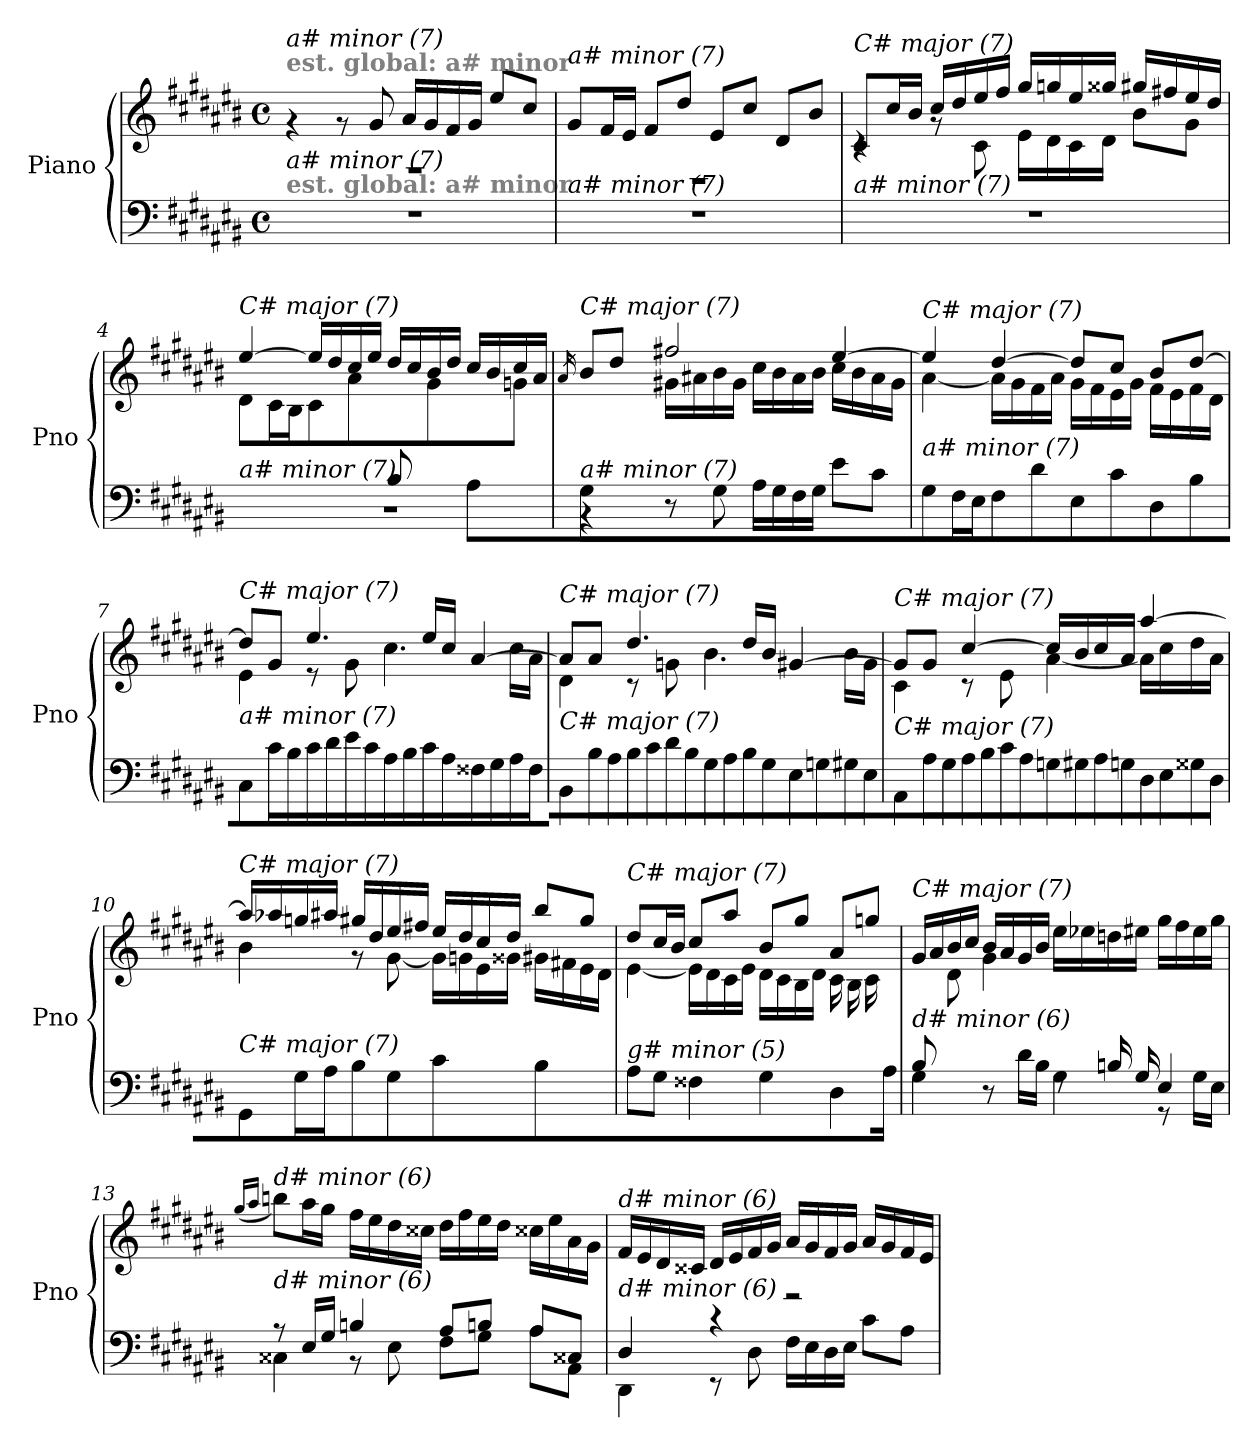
**kern	**kern
*part1	*part1
*staff2	*staff1
*I"Piano	*
*I'Pno	*
*clefF4	*clefG2
*k[f#c#g#d#a#e#b#]	*k[f#c#g#d#a#e#b#]
*M4/4	*M4/4
*met(c)	*met(c)
=1	=1
*	*^
!	!LO:TX:a:B:color=#808080:t=est. global&colon; a# minor	!
!	!LO:TX:i:t=a# minor (7)	!
!LO:TX:a:B:color=#808080:t=est. global&colon; a# minor	!	!
!LO:TX:i:t=a# minor (7)	!	!
1r	1rF	4rg
.	.	8rg
.	.	8g#/
.	.	16a#/LL
.	.	16g#/
.	.	16f#/
.	.	16g#/JJ
.	.	8ee#/L
.	.	8cc#/J
=2	=2	=2
!	!LO:TX:i:t=a# minor (7)	!
!LO:TX:i:t=a# minor (7)	!	!
1r	1rD	8g#/L
.	.	16f#/L
.	.	16e#/JJ
.	.	8f#/L
.	.	8dd#/J
.	.	8e#/L
.	.	8cc#/J
.	.	8d#/L
.	.	8b#/J
=3	=3	=3
!	!LO:TX:i:t=C# major (7)	!
!LO:TX:i:t=a# minor (7)	!	!
1r	8c#/L	4rc
.	16cc#/L	.
.	16b#/JJ	.
.	16cc#/LL	8rg
.	16dd#/	.
.	16ee#/	8c#\
.	16ff#/JJ	.
.	16gg#/LL	16e#\LL
.	16ggni/	16d#\
.	16ee#/	16c#\
.	16gg##i/JJ	16d#\JJ
.	16gg#/LL	8b#\L
.	16ff#X/	.
.	16ee#/	8g#\J
.	16dd#/JJ	.
!!LO:LB:g=z	!!
=4	=4	=4
*^	*	*
!	!	!LO:TX:i:t=C# major (7)	!
!LO:TX:i:t=a# minor (7)	!	!	!
2ryy	1r	[4ee#/	8d#\L
.	.	.	16c#\L
.	.	.	16B#\JJ
.	.	16ee#/LL]	8c#\L
.	.	16dd#/	.
.	.	16cc#/	8a#\J
.	.	16ee#/JJ	.
8B#/L	.	16dd#/LL	8ryy
.	.	16cc#/	.
8ryy	.	16b#/	8g#\J
.	.	16dd#/JJ	.
8A#/L	.	16cc#/LL	8ryy
.	.	16b#/	.
8ryy	.	16cc#/	8gni\J
.	.	16a#/JJ	.
=5	=5	=5	=5
.	.	16qa#/	.
!	!	!LO:TX:i:t=C# major (7)	!
!LO:TX:i:t=a# minor (7)	!	!	!
8G#/L	4rBB	8b#/L	8ryy
2..ryy	.	8dd#/J	16a-Xj\L
.	.	.	16gni\JJ
.	8r	2ff#X/	16g#\LL
.	.	.	16a#\
.	8G#\	.	16b#\
.	.	.	16g#\JJ
.	16A#\LL	.	16cc#\LL
.	16G#\	.	16b#\
.	16F#\	.	16a#\
.	16G#\JJ	.	16b#\JJ
.	8e#\L	[4ee#/	16cc#\LL
.	.	.	16b#\
.	8c#\J	.	16a#\
.	.	.	16g#\JJ
*v	*v	*	*
=6	=6	=6
!	!LO:TX:i:t=C# major (7)	!
!LO:TX:i:t=a# minor (7)	!	!
8G#\L	4ee#/]	[4a#\
16F#\L	.	.
16E#\JJ	.	.
8F#\L	[4dd#/	16a#\LL]
.	.	16g#\
8d#\J	.	16f#\
.	.	16a#\JJ
8E#\L	8dd#/L]	16g#\LL
.	.	16f#\
8c#\J	8cc#/J	16e#\
.	.	16g#\JJ
8D#\L	8b#/L	16f#\LL
.	.	16e#\
8B#\J	[8dd#/J	16f#\
.	.	16d#\JJ
!!LO:LB:g=z	!!
=7	=7	=7
!	!LO:TX:i:t=C# major (7)	!
!LO:TX:i:t=a# minor (7)	!	!
8C#\L	8dd#/L]	4e#\
16c#\L	8g#/J	.
16B#\JJ	.	.
16c#\LL	4.ee#/	8r
16d#\	.	.
16e#\	.	8g#\
16c#\JJ	.	.
16A#\LL	.	4.cc#\
16B#\	.	.
16c#\	16ee#/LL	.
16A#\JJ	16cc#/JJ	.
16F##X\LL	[4a#/	.
16G#\	.	.
16A#\	.	16cc#\LL
16F##\JJ	.	16a#\JJ
=8	=8	=8
!	!LO:TX:i:t=C# major (7)	!
!LO:TX:i:t=C# major (7)	!	!
8BB#\L	8a#/L]	4d#\
16B#\L	8a#/J	.
16A#\JJ	.	.
16B#\LL	4.dd#/	8r
16c#\	.	.
16d#\	.	8gni\
16B#\JJ	.	.
16G#\LL	.	4.b#\
16A#\	.	.
16B#\	16dd#/LL	.
16G#\JJ	16b#/JJ	.
16E#\LL	[4g#/	.
16Gni\	.	.
16G#\	.	16b#\LL
16E#\JJ	.	16g#\JJ
=9	=9	=9
!	!LO:TX:i:t=C# major (7)	!
!LO:TX:i:t=C# major (7)	!	!
8AA#\L	8g#/L]	4c#\
16A#\L	8g#/J	.
16G#\JJ	.	.
16A#\LL	[4cc#/	8r
16B#\	.	.
16c#\	.	8e#\
16A#\JJ	.	.
16Gni\LL	16cc#/LL]	[4a#\
16G#\	16b#/	.
16A#\	16cc#/	.
16Gni\JJ	16a#/JJ	.
16D#\LL	[4aa#/	16a#\LL]
16E#\	.	16cc#\
16G##Xi\	.	16dd#\
16D#\JJ	.	16a#\JJ
!!LO:LB:g=z	!!
=10	=10	=10
!	!LO:TX:i:t=C# major (7)	!
!LO:TX:i:t=C# major (7)	!	!
8GG#\L	16aa#/LL]	4b#\
.	16aa-Xj/	.
16G#\L	16ggni/	.
16A#\JJ	16aa#/JJ	.
8B#\L	16gg#/LL	8r
.	16dd#/	.
8G#\J	16ee#/	[8g#\
.	16ff#X/JJ	.
4c#\	16ee#/LL	16g#\LL]
.	16dd#/	16gni\
.	16cc#/	16e#\
.	16dd#/JJ	16g##i\JJ
4B#\	8bb#/L	16g#\LL
.	.	16f#X\
.	8gg#/J	16e#\
.	.	16d#\JJ
=11	=11	=11
*^	*	*
!	!	!LO:TX:i:t=C# major (7)	!
!LO:TX:i:t=g# minor (5)	!	!	!
2...ryy	8A#\L	8dd#/L	[4e#\
.	8G#\J	16cc#/L	.
.	.	16b#/JJ	.
.	4F##X\	8cc#/L	16e#\LL]
.	.	.	16d#\
.	.	8aa#/J	16c#\
.	.	.	16e#\JJ
.	4G#\	8b#/L	16d#\LL
.	.	.	16c#\
.	.	8gg#/J	16B#\
.	.	.	16d#\JJ
.	4D#\	8a#/L	16c#\LL
.	.	.	16B#\
.	.	8ggni/J	16c#\
16A#/JJ	.	.	16ryy
=12	=12	=12	=12
!	!	!LO:TX:i:t=C# major (7)	!
!LO:TX:i:t=d# minor (6)	!	!	!
8B#/L	4G#\	16g#/LL	8ryy
.	.	16a#/	.
4.ryy	.	16b#/	8d#\J
.	.	16cc#/JJ	.
.	8r	16b#/LL	4g#\
.	.	16a#/	.
.	16d#\LL	16g#/	.
.	16B#\JJ	16b#/JJ	.
8rF	4G#\	16ee#\LL	2ryy
.	.	16ee-Xj\	.
16Bn/LL	.	16ddni\	.
16G#/JJ	.	16ee#\JJ	.
4E#/	8r	16gg#\LL	.
.	.	16ff#\	.
.	16G#\LL	16ee#\	.
.	16E#\JJ	16gg#\JJ	.
*	*	*v	*v
!!LO:LB:g=z
=13	=13	=13
.	.	(16qgg#/LL
.	.	16qaa#/JJ
!	!	!LO:TX:i:t=d# minor (6)
!LO:TX:i:t=d# minor (6)	!	!
8r	4C##X\	8bbn\L)
16E#/LL	.	16aa#\L
16G#/JJ	.	16gg#\JJ
4Bn/	8r	16ff#\LL
.	.	16ee#\
.	8E#\	16dd#\
.	.	16cc##X\JJ
8A#/L	8F#\L	16dd#\LL
.	.	16ff#\
8Bn/J	8G#\J	16ee#\
.	.	16dd#\JJ
8A#/L	8A#\L	16cc##X\LL
.	.	16ee#\
8C##X/J	8AA#\J	16a#\
.	.	16g#\JJ
=14	=14	=14
!	!	!LO:TX:i:t=d# minor (6)
!LO:TX:i:t=d# minor (6)	!	!
4D#/	4DD#\	16f#/LL
.	.	16e#/
.	.	16d#/
.	.	16c##X/JJ
4r	8r	16d#/LL
.	.	16e#/
.	8D#\	16f#/
.	.	16g#/JJ
2r	16F#\LL	16a#/LL
.	16E#\	16g#/
.	16D#\	16f#/
.	16E#\JJ	16g#/JJ
.	8c#\L	16a#/LL
.	.	16g#/
.	8A#\J	16f#/
.	.	16e#/JJ
*v	*v	*
=	=
*-	*-
